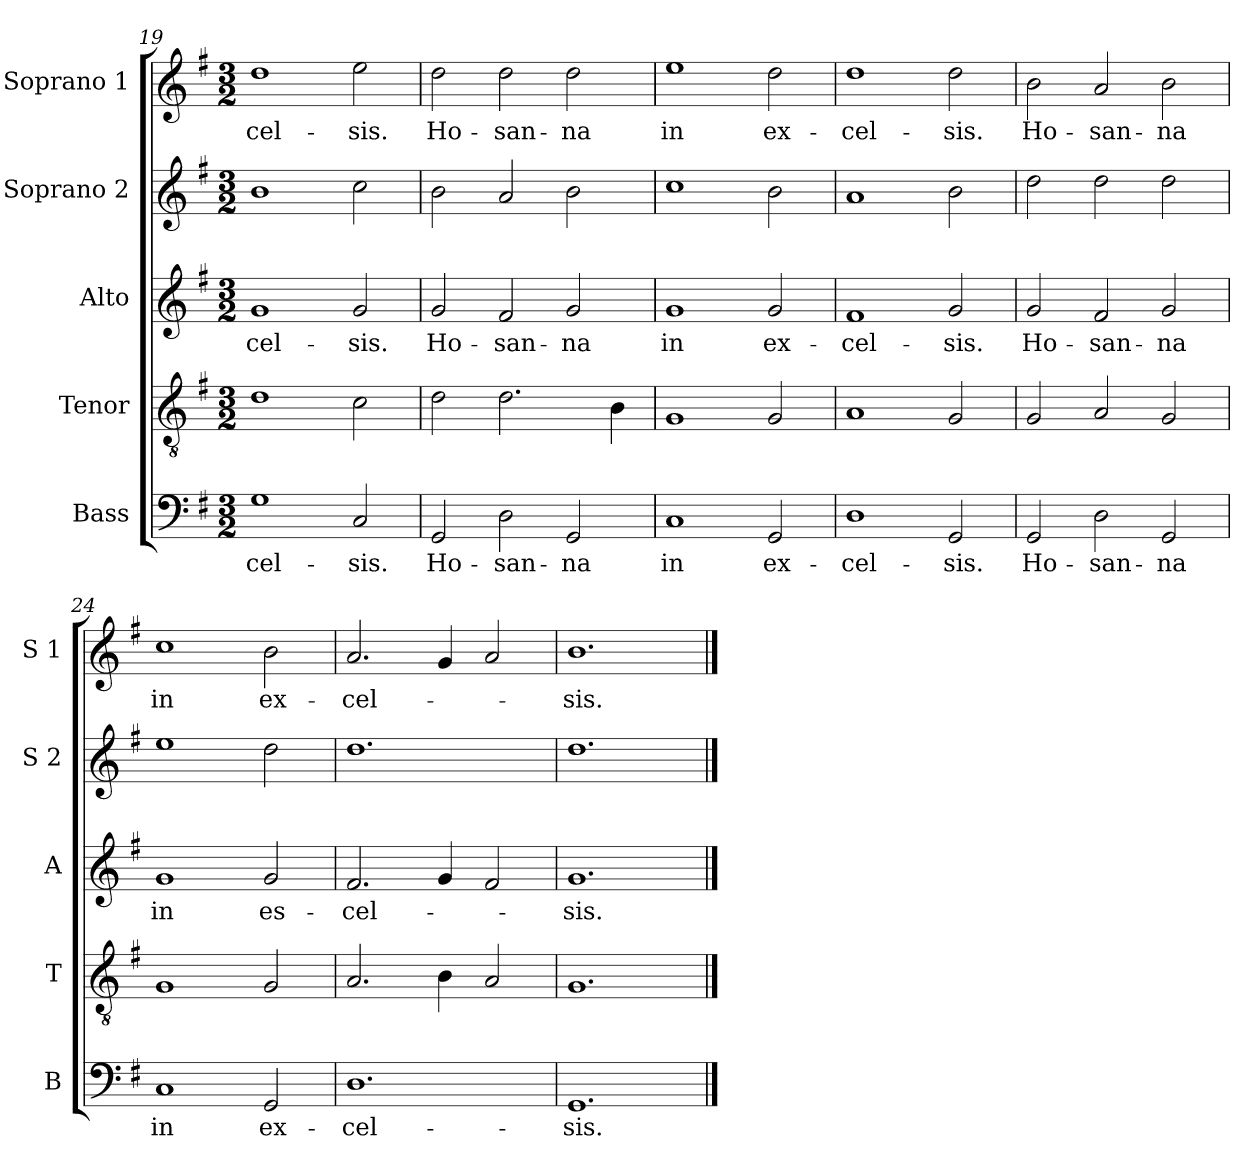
**kern	**text	**kern	**kern	**text	**kern	**kern	**text
*part5	*part5	*part4	*part3	*part3	*part2	*part1	*part1
*staff5	*staff5	*staff4	*staff3	*staff3	*staff2	*staff1	*staff1
*I"Bass	*	*I"Tenor	*I"Alto	*	*I"Soprano 2	*I"Soprano 1	*
*I'B	*	*I'T	*I'A	*	*I'S 2	*I'S 1	*
!!LO:LB:g=z
*clefF4	*	*clefGv2	*clefG2	*	*clefG2	*clefG2	*
*k[f#]	*	*k[f#]	*k[f#]	*	*k[f#]	*k[f#]	*
*G:	*	*G:	*G:	*	*G:	*G:	*
*M3/2	*	*M3/2	*M3/2	*	*M3/2	*M3/2	*
=19	=19	=19	=19	=19	=19	=19	=19
!	!LO:LY:b	!	!	!LO:LY:b	!	!	!LO:LY:b
1G	-cel-	1d	1g	-cel-	1b	1dd	-cel-
!	!LO:LY:b	!	!	!LO:LY:b	!	!	!LO:LY:b
2C/	-sis.	2c\	2g/	-sis.	2cc\	2ee\	-sis.
=20	=20	=20	=20	=20	=20	=20	=20
!	!LO:LY:b	!	!	!LO:LY:b	!	!	!LO:LY:b
2GG/	Ho-	2d\	2g/	Ho-	2b\	2dd\	Ho-
!	!LO:LY:b	!	!	!LO:LY:b	!	!	!LO:LY:b
2D\	-san-	2.d\	2f#/	-san-	2a/	2dd\	-san-
!	!LO:LY:b	!	!	!LO:LY:b	!	!	!LO:LY:b
2GG/	-na	.	2g/	-na	2b\	2dd\	-na
.	.	4B\	.	.	.	.	.
=21	=21	=21	=21	=21	=21	=21	=21
!	!LO:LY:b	!	!	!LO:LY:b	!	!	!LO:LY:b
1C	in	1G	1g	in	1cc	1ee	in
!	!LO:LY:b	!	!	!LO:LY:b	!	!	!LO:LY:b
2GG/	ex-	2G/	2g/	ex-	2b\	2dd\	ex-
=22	=22	=22	=22	=22	=22	=22	=22
!	!LO:LY:b	!	!	!LO:LY:b	!	!	!LO:LY:b
1D	-cel-	1A	1f#	-cel-	1a	1dd	-cel-
!	!LO:LY:b	!	!	!LO:LY:b	!	!	!LO:LY:b
2GG/	-sis.	2G/	2g/	-sis.	2b\	2dd\	-sis.
=23	=23	=23	=23	=23	=23	=23	=23
!	!LO:LY:b	!	!	!LO:LY:b	!	!	!LO:LY:b
2GG/	Ho-	2G/	2g/	Ho-	2dd\	2b\	Ho-
!	!LO:LY:b	!	!	!LO:LY:b	!	!	!LO:LY:b
2D\	-san-	2A/	2f#/	-san-	2dd\	2a/	-san-
!	!LO:LY:b	!	!	!LO:LY:b	!	!	!LO:LY:b
2GG/	-na	2G/	2g/	-na	2dd\	2b\	-na
!!LO:PB:g=z
=24	=24	=24	=24	=24	=24	=24	=24
!	!LO:LY:b	!	!	!LO:LY:b	!	!	!LO:LY:b
1C	in	1G	1g	in	1ee	1cc	in
!	!LO:LY:b	!	!	!LO:LY:b	!	!	!LO:LY:b
2GG/	ex-	2G/	2g/	es-	2dd\	2b\	ex-
=25	=25	=25	=25	=25	=25	=25	=25
!	!LO:LY:b	!	!	!LO:LY:b	!	!	!LO:LY:b
1.D	-cel-	2.A/	2.f#/	-cel-	1.dd	2.a/	-cel-
.	.	4B\	4g/	.	.	4g/	.
.	.	2A/	2f#/	.	.	2a/	.
=26	=26	=26	=26	=26	=26	=26	=26
!	!LO:LY:b	!	!	!LO:LY:b	!	!	!LO:LY:b
1.GG	-sis.	1.G	1.g	-sis.	1.dd	1.b	-sis.
==	==	==	==	==	==	==	==
*-	*-	*-	*-	*-	*-	*-	*-
